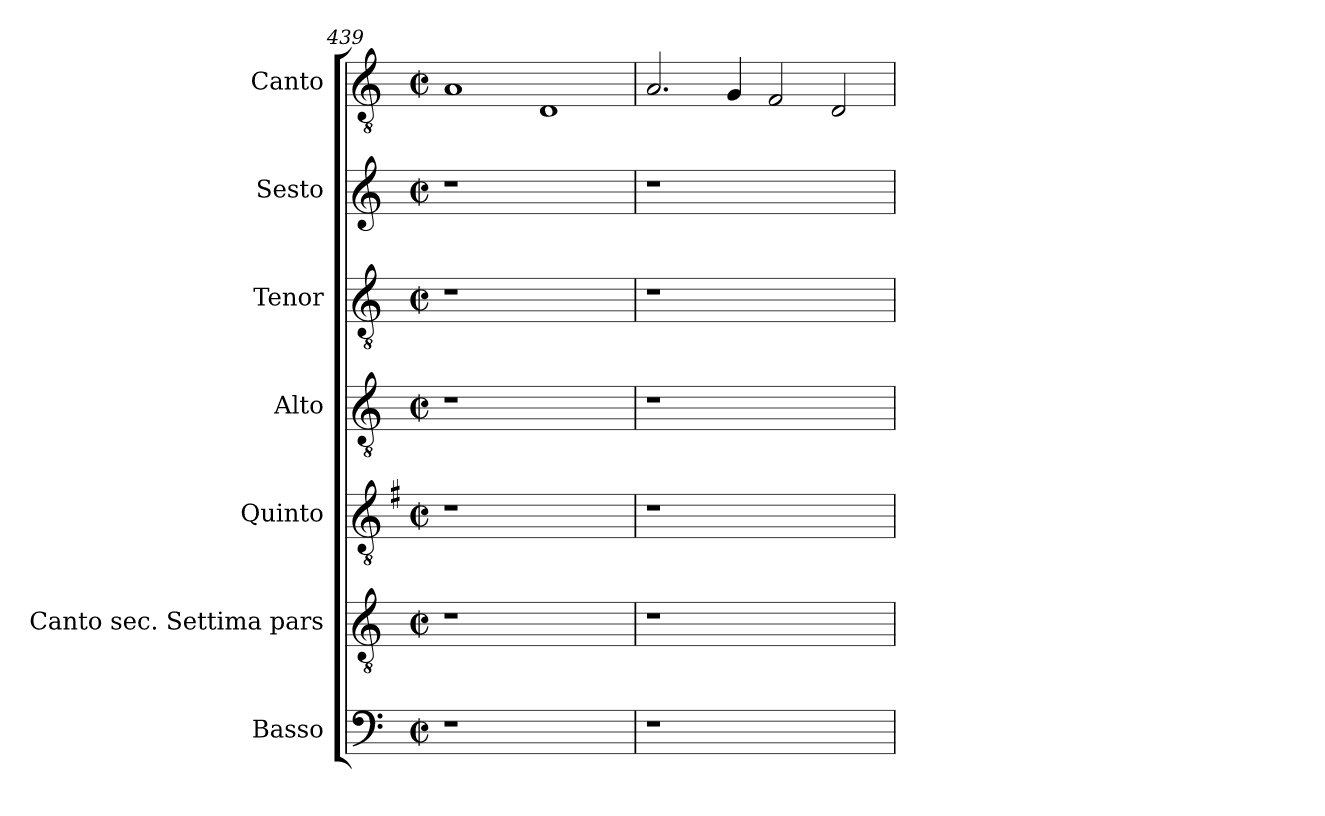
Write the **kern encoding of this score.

**kern	**kern	**kern	**kern	**kern	**kern	**kern
*part7	*part6	*part5	*part4	*part3	*part2	*part1
*staff7	*staff6	*staff5	*staff4	*staff3	*staff2	*staff1
*I"Basso	*I"Canto sec. Settima pars	*I"Quinto	*I"Alto	*I"Tenor	*I"Sesto	*I"Canto
*	*	*I'Quinto	*I'Alto	*I'Tenor	*I'Sesto	*I'Canto
*clefF4	*clefGv2	*clefGv2	*clefGv2	*clefGv2	*clefG2	*clefGv2
*k[]	*k[]	*k[f#]	*k[]	*k[]	*k[]	*k[]
*C:	*C:	*G:	*C:	*C:	*C:	*C:
*M2/2	*M2/2	*M2/2	*M2/2	*M2/2	*M2/2	*M2/2
*met(c|)	*met(c|)	*met(c|)	*met(c|)	*met(c|)	*met(c|)	*met(c|)
=439	=439	=439	=439	=439	=439	=439
1r	1r	1r	1r	1r	1r	1A
1ryy	1ryy	1ryy	1ryy	1ryy	1ryy	1D
!!LO:LB:g=z
=440	=440	=440	=440	=440	=440	=440
1r	1r	1r	1r	1r	1r	2.A/
.	.	.	.	.	.	4G/
1ryy	1ryy	1ryy	1ryy	1ryy	1ryy	2F/
.	.	.	.	.	.	2D/
=	=	=	=	=	=	=
*-	*-	*-	*-	*-	*-	*-
